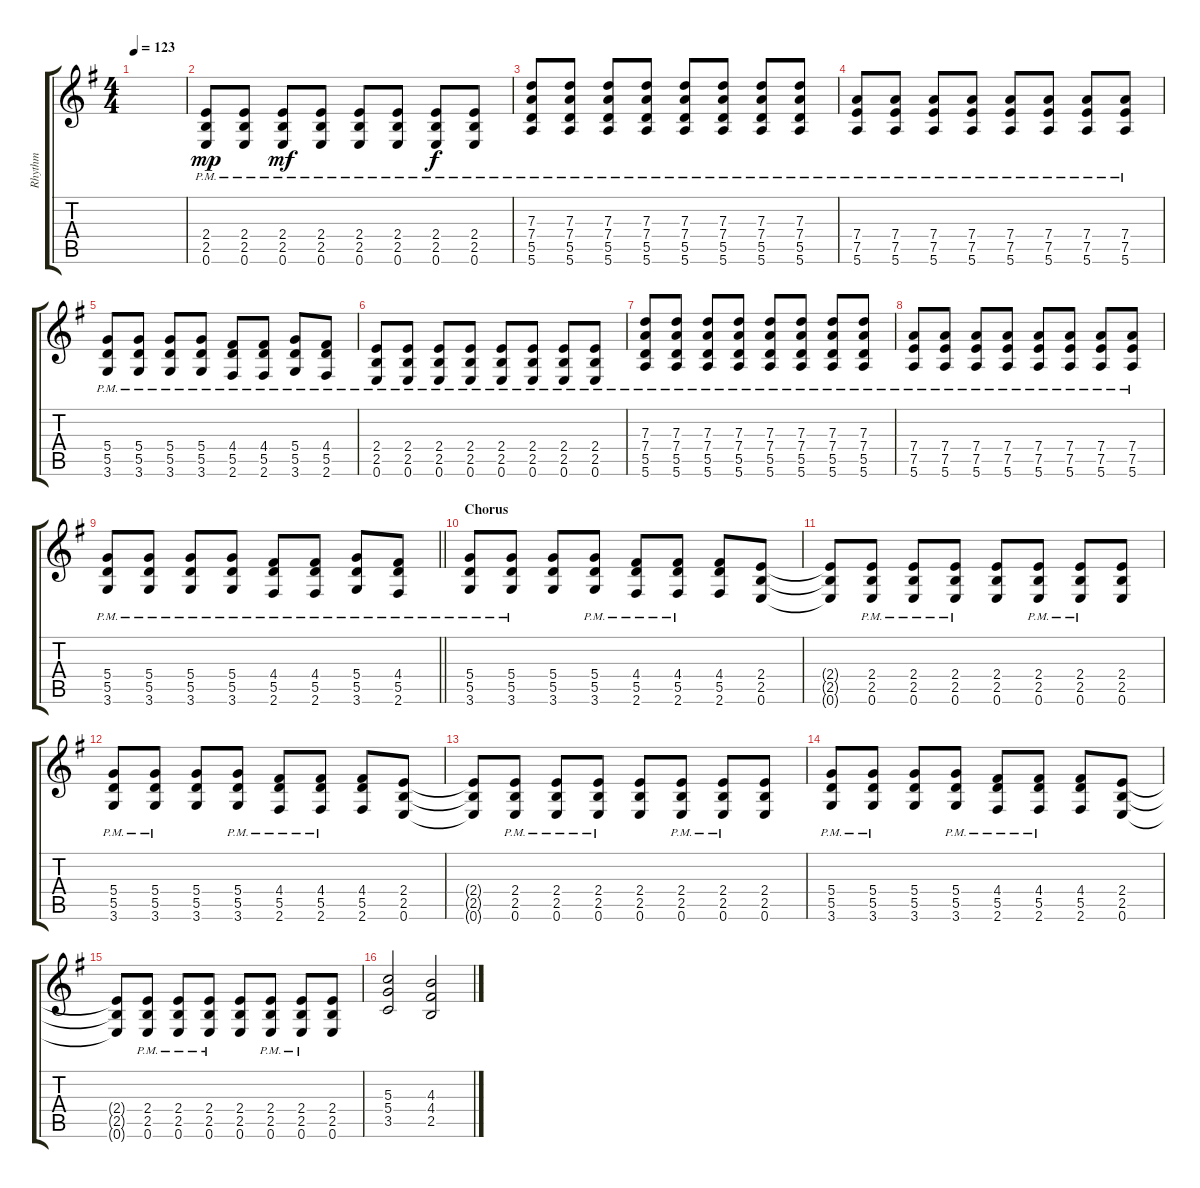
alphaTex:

\track ("Rhythm" "Rhythm") {instrument overdrivenguitar}
\staff {score tabs}
\tuning (E4 B3 G3 D3 A2 E2) {hide}
\ts (4 4)
\tempo 123
\clef g2
\ks g
|
(2.4{pm} 2.5{pm} 0.6{pm}).8{dy mp} (2.4{pm} 2.5{pm} 0.6{pm}).8 (2.4{pm} 2.5{pm} 0.6{pm}).8{dy mf} (2.4{pm} 2.5{pm} 0.6{pm}).8 (2.4{pm} 2.5{pm} 0.6{pm}).8 (2.4{pm} 2.5{pm} 0.6{pm}).8 (2.4{pm} 2.5{pm} 0.6{pm}).8{dy f} (2.4{pm} 2.5{pm} 0.6{pm}).8 |
(7.3{pm} 7.4{pm} 5.5{pm} 5.6{pm}).8 (7.3{pm} 7.4{pm} 5.5{pm} 5.6{pm}).8 (7.3{pm} 7.4{pm} 5.5{pm} 5.6{pm}).8 (7.3{pm} 7.4{pm} 5.5{pm} 5.6{pm}).8 (7.3{pm} 7.4{pm} 5.5{pm} 5.6{pm}).8 (7.3{pm} 7.4{pm} 5.5{pm} 5.6{pm}).8 (7.3{pm} 7.4{pm} 5.5{pm} 5.6{pm}).8 (7.3{pm} 7.4{pm} 5.5{pm} 5.6{pm}).8 |
(7.4{pm} 7.5{pm} 5.6{pm}).8 (7.4{pm} 7.5{pm} 5.6{pm}).8 (7.4{pm} 7.5{pm} 5.6{pm}).8 (7.4{pm} 7.5{pm} 5.6{pm}).8 (7.4{pm} 7.5{pm} 5.6{pm}).8 (7.4{pm} 7.5{pm} 5.6{pm}).8 (7.4{pm} 7.5{pm} 5.6{pm}).8 (7.4{pm} 7.5{pm} 5.6{pm}).8 |
(5.4{pm} 5.5{pm} 3.6{pm}).8 (5.4{pm} 5.5{pm} 3.6{pm}).8 (5.4{pm} 5.5{pm} 3.6{pm}).8 (5.4{pm} 5.5{pm} 3.6{pm}).8 (4.4{pm} 5.5{pm} 2.6{pm}).8 (4.4{pm} 5.5{pm} 2.6{pm}).8 (5.4{pm} 5.5{pm} 3.6{pm}).8 (4.4{pm} 5.5{pm} 2.6{pm}).8 |
(2.4{pm} 2.5{pm} 0.6{pm}).8 (2.4{pm} 2.5{pm} 0.6{pm}).8 (2.4{pm} 2.5{pm} 0.6{pm}).8 (2.4{pm} 2.5{pm} 0.6{pm}).8 (2.4{pm} 2.5{pm} 0.6{pm}).8 (2.4{pm} 2.5{pm} 0.6{pm}).8 (2.4{pm} 2.5{pm} 0.6{pm}).8 (2.4{pm} 2.5{pm} 0.6{pm}).8 |
(7.3{pm} 7.4{pm} 5.5{pm} 5.6{pm}).8 (7.3{pm} 7.4{pm} 5.5{pm} 5.6{pm}).8 (7.3{pm} 7.4{pm} 5.5{pm} 5.6{pm}).8 (7.3{pm} 7.4{pm} 5.5{pm} 5.6{pm}).8 (7.3{pm} 7.4{pm} 5.5{pm} 5.6{pm}).8 (7.3{pm} 7.4{pm} 5.5{pm} 5.6{pm}).8 (7.3{pm} 7.4{pm} 5.5{pm} 5.6{pm}).8 (7.3{pm} 7.4{pm} 5.5{pm} 5.6{pm}).8 |
(7.4{pm} 7.5{pm} 5.6{pm}).8 (7.4{pm} 7.5{pm} 5.6{pm}).8 (7.4{pm} 7.5{pm} 5.6{pm}).8 (7.4{pm} 7.5{pm} 5.6{pm}).8 (7.4{pm} 7.5{pm} 5.6{pm}).8 (7.4{pm} 7.5{pm} 5.6{pm}).8 (7.4{pm} 7.5{pm} 5.6{pm}).8 (7.4{pm} 7.5{pm} 5.6{pm}).8 |
\barLineRight lightlight
(5.4{pm} 5.5{pm} 3.6{pm}).8 (5.4{pm} 5.5{pm} 3.6{pm}).8 (5.4{pm} 5.5{pm} 3.6{pm}).8 (5.4{pm} 5.5{pm} 3.6{pm}).8 (4.4{pm} 5.5{pm} 2.6{pm}).8 (4.4{pm} 5.5{pm} 2.6{pm}).8 (5.4{pm} 5.5{pm} 3.6{pm}).8 (4.4{pm} 5.5{pm} 2.6{pm}).8 |
\section ("" "Chorus")
(5.4{pm} 5.5{pm} 3.6{pm}).8{volume 10} (5.4{pm} 5.5{pm} 3.6{pm}).8 (5.4 5.5 3.6).8 (5.4{pm} 5.5{pm} 3.6{pm}).8 (4.4{pm} 5.5{pm} 2.6{pm}).8 (4.4{pm} 5.5{pm} 2.6{pm}).8 (4.4 5.5 2.6).8 (2.4 2.5 0.6).8 |
(2.4{t} 2.5{t} 0.6{t}).8 (2.4{pm} 2.5{pm} 0.6{pm}).8 (2.4{pm} 2.5{pm} 0.6{pm}).8 (2.4{pm} 2.5{pm} 0.6{pm}).8 (2.4 2.5 0.6).8 (2.4{pm} 2.5{pm} 0.6{pm}).8 (2.4{pm} 2.5{pm} 0.6{pm}).8 (2.4 2.5 0.6).8 |
(5.4{pm} 5.5{pm} 3.6{pm}).8{volume 10} (5.4{pm} 5.5{pm} 3.6{pm}).8 (5.4 5.5 3.6).8 (5.4{pm} 5.5{pm} 3.6{pm}).8 (4.4{pm} 5.5{pm} 2.6{pm}).8 (4.4{pm} 5.5{pm} 2.6{pm}).8 (4.4 5.5 2.6).8 (2.4 2.5 0.6).8 |
(2.4{t} 2.5{t} 0.6{t}).8 (2.4{pm} 2.5{pm} 0.6{pm}).8 (2.4{pm} 2.5{pm} 0.6{pm}).8 (2.4{pm} 2.5{pm} 0.6{pm}).8 (2.4 2.5 0.6).8 (2.4{pm} 2.5{pm} 0.6{pm}).8 (2.4{pm} 2.5{pm} 0.6{pm}).8 (2.4 2.5 0.6).8 |
(5.4{pm} 5.5{pm} 3.6{pm}).8{volume 10} (5.4{pm} 5.5{pm} 3.6{pm}).8 (5.4 5.5 3.6).8 (5.4{pm} 5.5{pm} 3.6{pm}).8 (4.4{pm} 5.5{pm} 2.6{pm}).8 (4.4{pm} 5.5{pm} 2.6{pm}).8 (4.4 5.5 2.6).8 (2.4 2.5 0.6).8 |
(2.4{t} 2.5{t} 0.6{t}).8 (2.4{pm} 2.5{pm} 0.6{pm}).8 (2.4{pm} 2.5{pm} 0.6{pm}).8 (2.4{pm} 2.5{pm} 0.6{pm}).8 (2.4 2.5 0.6).8 (2.4{pm} 2.5{pm} 0.6{pm}).8 (2.4{pm} 2.5{pm} 0.6{pm}).8 (2.4 2.5 0.6).8 |
(5.3 5.4 3.5).2 (4.3 4.4 2.5).2
